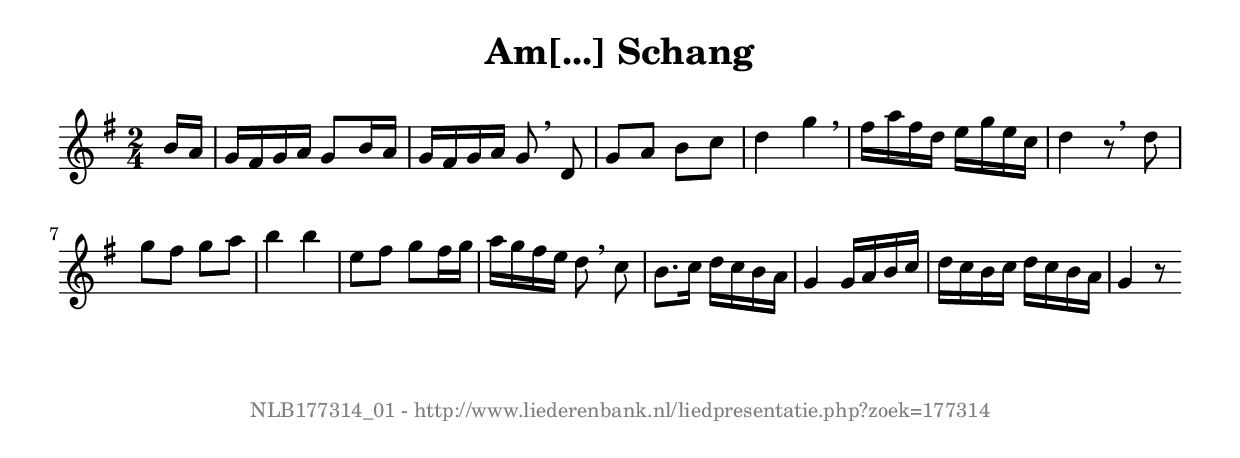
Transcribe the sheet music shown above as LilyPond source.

%
% produced by wce2krn 1.64 (7 June 2014)
%
\version"2.16"
#(append! paper-alist '(("long" . (cons (* 210 mm) (* 2000 mm)))))
#(set-default-paper-size "long")
sb = {\breathe}
mBreak = {\breathe }
bBreak = {\breathe }
x = {\once\override NoteHead #'style = #'cross }
gl=\glissando
itime={\override Staff.TimeSignature #'stencil = ##f }
ficta = {\once\set suggestAccidentals = ##t}
fine = {\once\override Score.RehearsalMark #'self-alignment-X = #1 \mark \markup {\italic{Fine}}}
dc = {\once\override Score.RehearsalMark #'self-alignment-X = #1 \mark \markup {\italic{D.C.}}}
dcf = {\once\override Score.RehearsalMark #'self-alignment-X = #1 \mark \markup {\italic{D.C. al Fine}}}
dcc = {\once\override Score.RehearsalMark #'self-alignment-X = #1 \mark \markup {\italic{D.C. al Coda}}}
ds = {\once\override Score.RehearsalMark #'self-alignment-X = #1 \mark \markup {\italic{D.S.}}}
dsf = {\once\override Score.RehearsalMark #'self-alignment-X = #1 \mark \markup {\italic{D.S. al Fine}}}
dsc = {\once\override Score.RehearsalMark #'self-alignment-X = #1 \mark \markup {\italic{D.S. al Coda}}}
pv = {\set Score.repeatCommands = #'((volta "1"))}
sv = {\set Score.repeatCommands = #'((volta "2"))}
tv = {\set Score.repeatCommands = #'((volta "3"))}
qv = {\set Score.repeatCommands = #'((volta "4"))}
xv = {\set Score.repeatCommands = #'((volta #f))}
\header{ tagline = ""
title = "Am[...] Schang"
}
\score {{
\key g \major
\relative g'
{
\set melismaBusyProperties = #'()
\partial 32*4
\time 2/4
\tempo 4=120
\override Score.MetronomeMark #'transparent = ##t
\override Score.RehearsalMark #'break-visibility = #(vector #t #t #f)
b16 a g fis g a g8 b16 a g fis g a g8 \sb d g a b c d4 g \sb fis16 a fis d e g e c d4 r8 \bar ":|:" \bBreak
d8 g fis g a b4 b e,8 fis g fis16 g a g fis e d8 \sb c b8. c16 d c b a g4 g16 a b c d c b c d c b a g4 r8 \bar ":|"
 }}
 \midi { }
 \layout {
            indent = 0.0\cm
}
}
\markup { \vspace #0 } \markup { \with-color #grey \fill-line { \center-column { \smaller "NLB177314_01 - http://www.liederenbank.nl/liedpresentatie.php?zoek=177314" } } }
